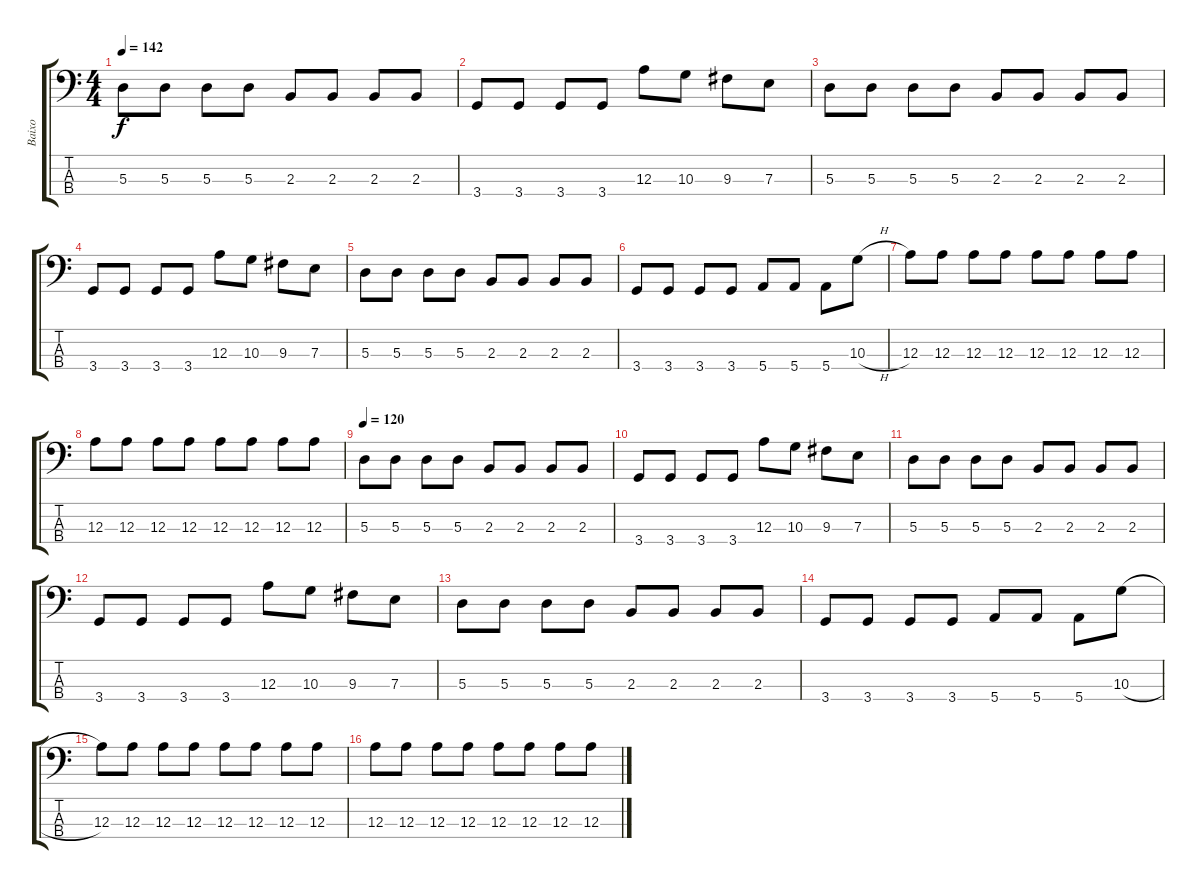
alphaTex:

\track ("Baixo" "Baixo") {instrument electricbassfinger}
\staff {score tabs}
\tuning (G2 D2 A1 E1) {hide}
\ts (4 4)
\tempo 142
\clef f4
\ks c
5.3.8{dy f} 5.3.8 5.3.8 5.3.8 2.3.8 2.3.8 2.3.8 2.3.8 |
3.4.8 3.4.8 3.4.8 3.4.8 12.3.8 10.3.8 9.3.8 7.3.8 |
5.3.8 5.3.8 5.3.8 5.3.8 2.3.8 2.3.8 2.3.8 2.3.8 |
3.4.8 3.4.8 3.4.8 3.4.8 12.3.8 10.3.8 9.3.8 7.3.8 |
5.3.8 5.3.8 5.3.8 5.3.8 2.3.8 2.3.8 2.3.8 2.3.8 |
3.4.8 3.4.8 3.4.8 3.4.8 5.4.8 5.4.8 5.4.8 10.3{h}.8 |
12.3.8 12.3.8 12.3.8 12.3.8 12.3.8 12.3.8 12.3.8 12.3.8 |
12.3.8 12.3.8 12.3.8 12.3.8 12.3.8 12.3.8 12.3.8 12.3.8 |
\tempo 120
5.3.8 5.3.8 5.3.8 5.3.8 2.3.8 2.3.8 2.3.8 2.3.8 |
3.4.8 3.4.8 3.4.8 3.4.8 12.3.8 10.3.8 9.3.8 7.3.8 |
5.3.8 5.3.8 5.3.8 5.3.8 2.3.8 2.3.8 2.3.8 2.3.8 |
3.4.8 3.4.8 3.4.8 3.4.8 12.3.8 10.3.8 9.3.8 7.3.8 |
5.3.8 5.3.8 5.3.8 5.3.8 2.3.8 2.3.8 2.3.8 2.3.8 |
3.4.8 3.4.8 3.4.8 3.4.8 5.4.8 5.4.8 5.4.8 10.3{h}.8 |
12.3.8 12.3.8 12.3.8 12.3.8 12.3.8 12.3.8 12.3.8 12.3.8 |
12.3.8 12.3.8 12.3.8 12.3.8 12.3.8 12.3.8 12.3.8 12.3.8
